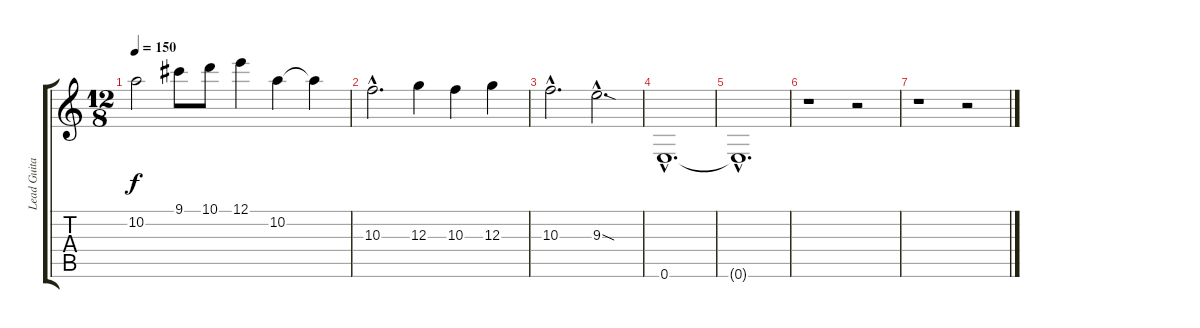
\track ("Lead Guitar" "Lead Guita") {instrument distortionguitar}
\staff {score tabs}
\tuning (E4 B3 G3 D3 A2 E2) {hide}
\ts (12 8)
\tempo 150
\clef g2
\ks c
10.2.2{dy f} 9.1.8 10.1.8 12.1.4 10.2.4 10.2{t}.4 |
10.3{hac}.2{d} 12.3.4 10.3.4 12.3.4 |
10.3{hac}.2{d} 9.3{sod hac}.2{d} |
0.6{hac}.1{d volume 0} |
0.6{hac t}.1{d} |
r.1 r.2 |
r.1 r.2
